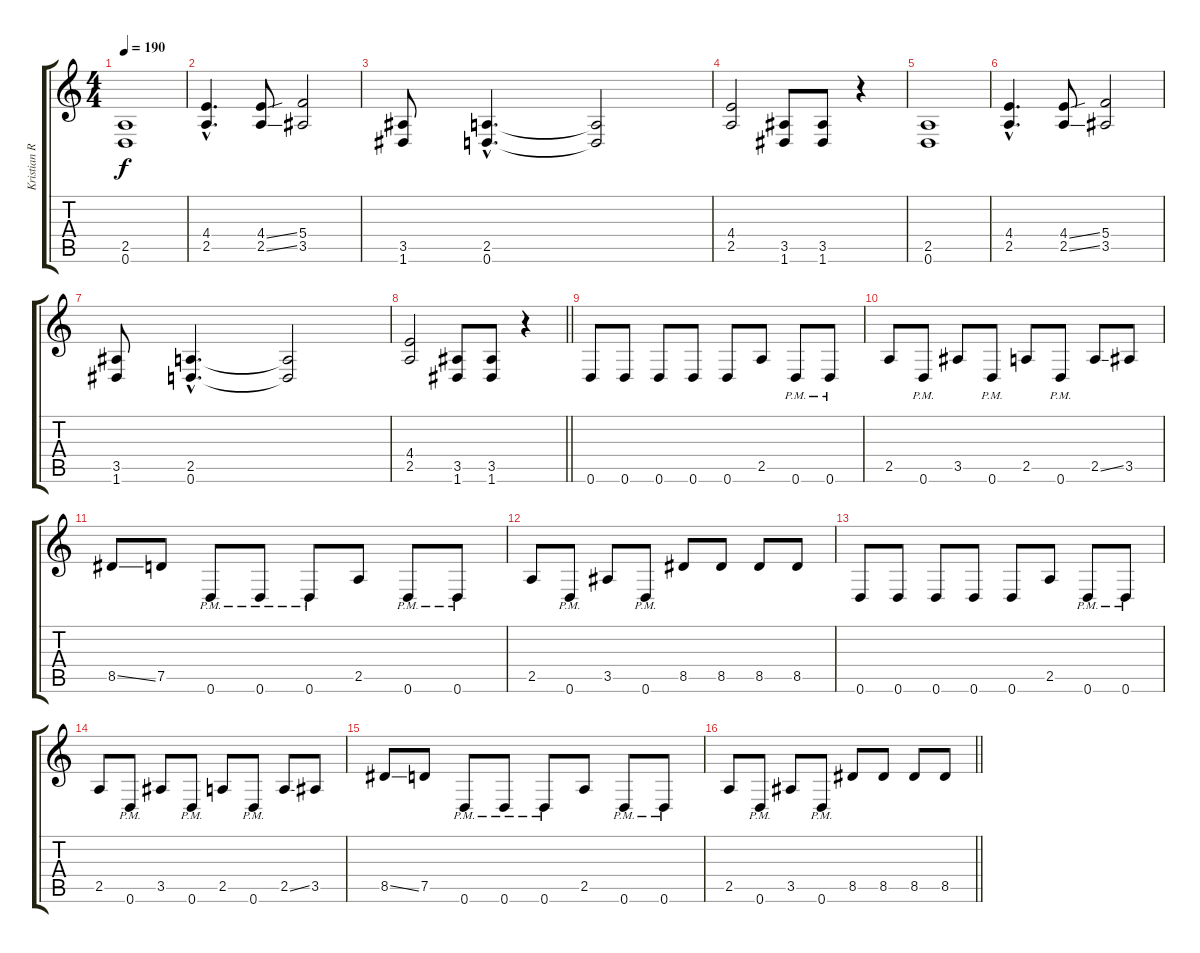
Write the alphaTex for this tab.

\track ("Kristian Ranta" "Kristian R") {instrument distortionguitar}
\staff {score tabs}
\tuning (D4 A3 F3 C3 G2 D2) {hide}
\ts (4 4)
\tempo 190
\clef g2
\ks c
(2.5 0.6).1{dy f instrument distortionguitar} |
(4.4{hac} 2.5{hac}).4{d} (4.4{ss} 2.5{ss}).8 (5.4 3.5).2 |
(3.5 1.6).8 (2.5{hac} 0.6{hac}).4{d} (2.5{t} 0.6{t}).2 |
(4.4 2.5).2 (3.5 1.6).8 (3.5 1.6).8 r.4 |
(2.5 0.6).1 |
(4.4{hac} 2.5{hac}).4{d} (4.4{ss} 2.5{ss}).8 (5.4 3.5).2 |
(3.5 1.6).8 (2.5{hac} 0.6{hac}).4{d} (2.5{t} 0.6{t}).2 |
\barLineRight lightlight
(4.4 2.5).2 (3.5 1.6).8 (3.5 1.6).8 r.4 |
0.6.8 0.6.8 0.6.8 0.6.8 0.6.8 2.5.8 0.6{pm}.8 0.6{pm}.8 |
2.5.8 0.6{pm}.8 3.5.8 0.6{pm}.8 2.5.8 0.6{pm}.8 2.5{ss}.8 3.5.8 |
8.5{ss}.8 7.5.8 0.6{pm}.8 0.6{pm}.8 0.6{pm}.8 2.5.8 0.6{pm}.8 0.6{pm}.8 |
2.5.8 0.6{pm}.8 3.5.8 0.6{pm}.8 8.5.8 8.5.8 8.5.8 8.5.8 |
0.6.8 0.6.8 0.6.8 0.6.8 0.6.8 2.5.8 0.6{pm}.8 0.6{pm}.8 |
2.5.8 0.6{pm}.8 3.5.8 0.6{pm}.8 2.5.8 0.6{pm}.8 2.5{ss}.8 3.5.8 |
8.5{ss}.8 7.5.8 0.6{pm}.8 0.6{pm}.8 0.6{pm}.8 2.5.8 0.6{pm}.8 0.6{pm}.8 |
\barLineRight lightlight
2.5.8 0.6{pm}.8 3.5.8 0.6{pm}.8 8.5.8 8.5.8 8.5.8 8.5.8
